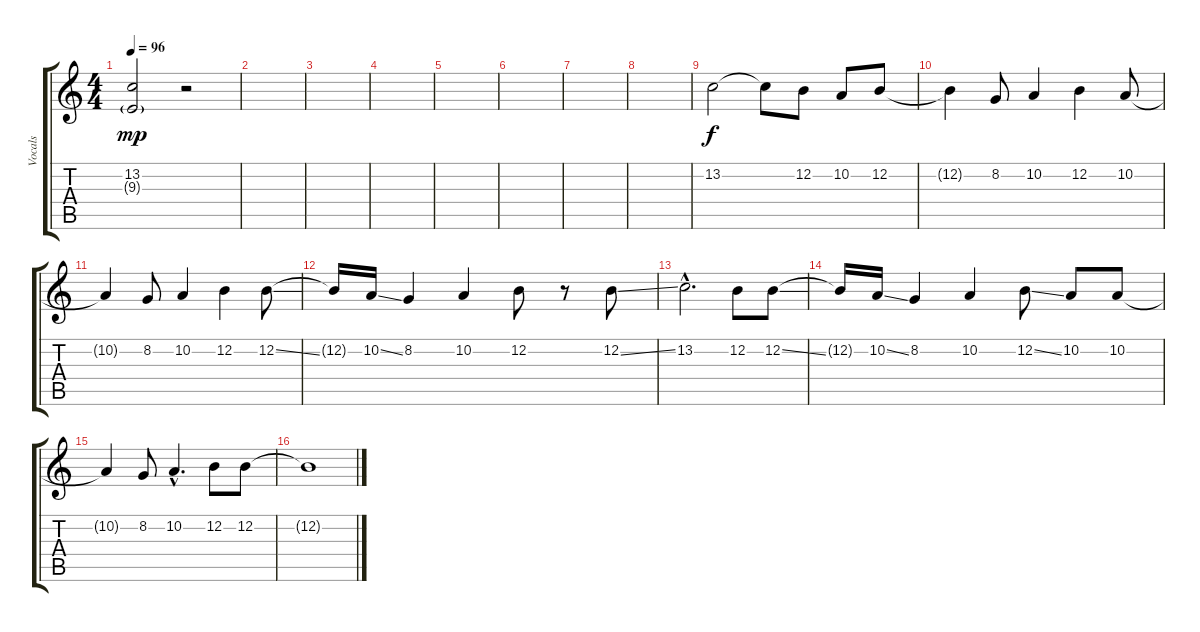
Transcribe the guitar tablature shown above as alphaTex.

\track ("Vocals" "Vocals") {instrument synthvoice}
\staff {score tabs}
\tuning (E4 B3 G3 D3 A2 E2) {hide}
\ts (4 4)
\tempo 96
\clef g2
\ks c
(13.2 9.3{g}).2{dy mp} r.2 |
|
|
|
|
|
|
|
13.2.2{dy f} 13.2{t}.8 12.2.8 10.2.8 12.2.8 |
12.2{t}.4 8.2.8 10.2.4 12.2.4 10.2.8 |
10.2{t}.4 8.2.8 10.2.4 12.2.4 12.2{ss}.8 |
12.2{t}.16 10.2{ss}.16 8.2.4 10.2.4 12.2.8 r.8 12.2{ss}.8 |
13.2{hac}.2{d} 12.2.8 12.2{ss}.8 |
12.2{t}.16 10.2{ss}.16 8.2.4 10.2.4 12.2{ss}.8 10.2.8 10.2.8 |
10.2{t}.4 8.2.8 10.2{hac}.4{d} 12.2.8 12.2.8 |
12.2{t}.1
